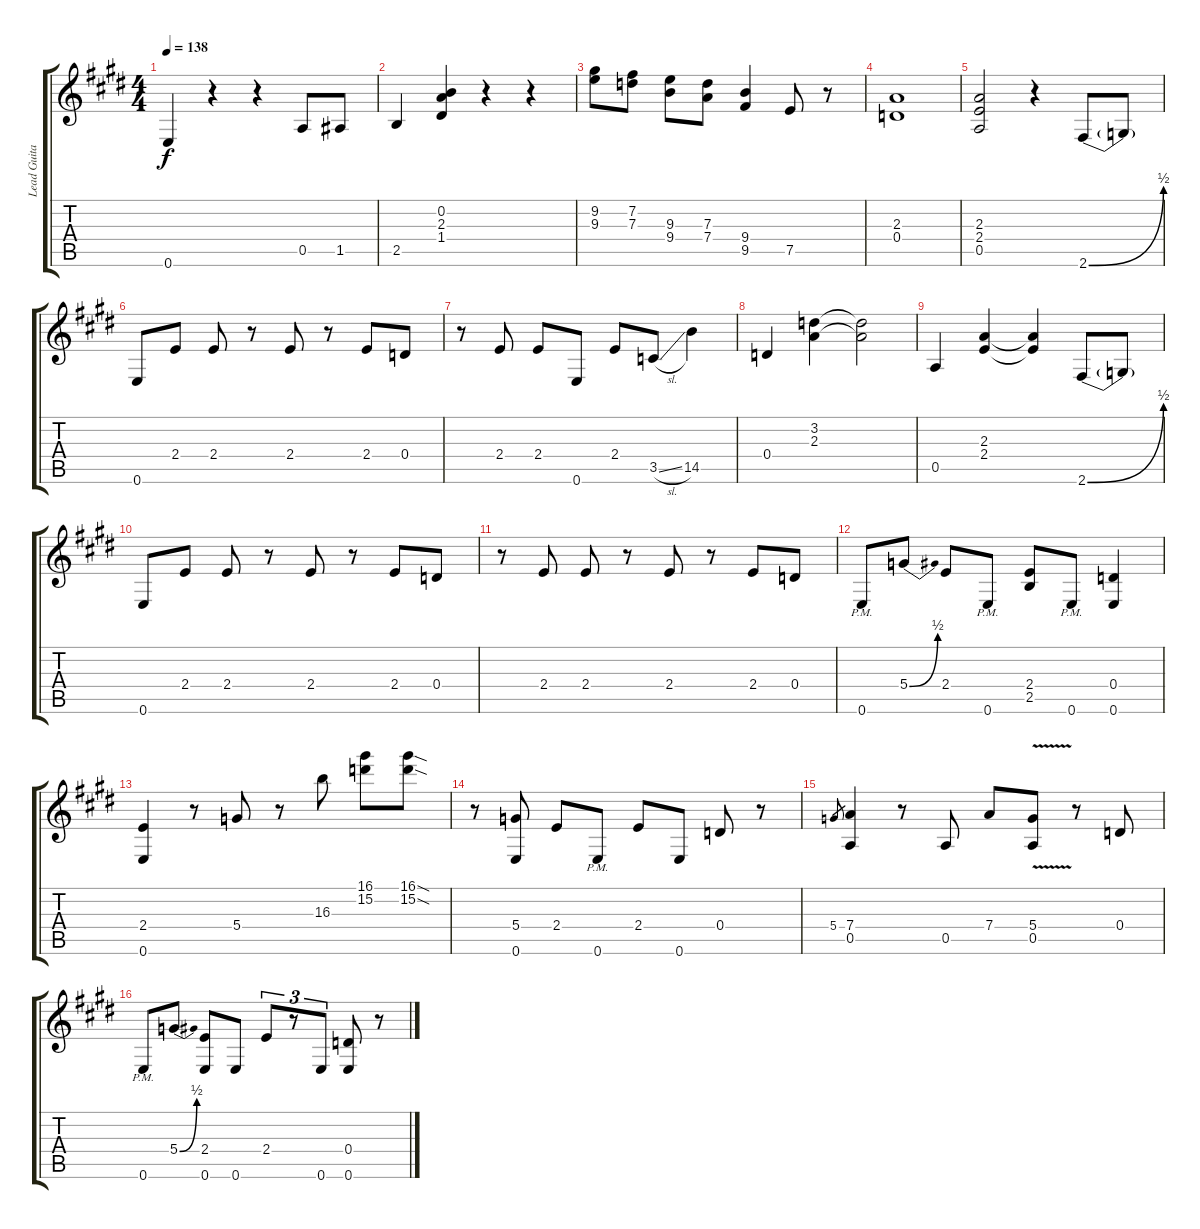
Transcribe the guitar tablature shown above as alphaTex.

\track ("Lead Guitar" "Lead Guita") {instrument distortionguitar}
\staff {score tabs}
\tuning (E4 B3 G3 D3 A2 E2) {hide}
\ts (4 4)
\tempo 138
\clef g2
\ks e
0.6.4{dy f} r.4 r.4 0.5.8 1.5.8 |
2.5.4 (0.2 2.3 1.4).4 r.4 r.4 |
(9.2 9.3).8 (7.2 7.3).8 (9.3 9.4).8 (7.3 7.4).8 (9.4 9.5).4 7.5.8 r.8 |
(2.3 0.4).1 |
(2.3 2.4 0.5).2 r.4 2.6{be (bend 0 0 60 2)}.8 2.6{t}.8 |
0.6.8 2.4.8 2.4.8 r.8 2.4.8 r.8 2.4.8 0.4.8 |
r.8 2.4.8 2.4.8 0.6.8 2.4.8 3.5{sl}.8 14.5.4 |
0.4.4 (3.2 2.3).4 (3.2{t} 2.3{t}).2 |
0.5.4 (2.3 2.4).4 (2.3{t} 2.4{t}).4 2.6{be (bend 0 0 60 2)}.8 2.6{t}.8 |
0.6.8 2.4.8 2.4.8 r.8 2.4.8 r.8 2.4.8 0.4.8 |
r.8 2.4.8 2.4.8 r.8 2.4.8 r.8 2.4.8 0.4.8 |
0.6{pm}.8 5.4{be (bend 0 0 60 2)}.8 2.4.8 0.6{pm}.8 (2.4 2.5).8 0.6{pm}.8 (0.4 0.6).4 |
(2.4 0.6).4 r.8 5.4.8 r.8 16.3.8 (16.1 15.2).8 (16.1{sod} 15.2{sod}).8 |
r.8 (5.4 0.6).8 2.4.8 0.6{pm}.8 2.4.8 0.6.8 0.4.8 r.8 |
5.4.8{gr} (7.4 0.5).4 r.8 0.5.8 7.4.8 (5.4{v} 0.5{v}).8 r.8 0.4.8 |
0.6{pm}.8 5.4{be (bend 0 0 60 2)}.8 (2.4 0.6).8 0.6.8 2.4.8{tu (3 2)} r.8{tu (3 2)} 0.6.8{tu (3 2)} (0.4 0.6).8 r.8
